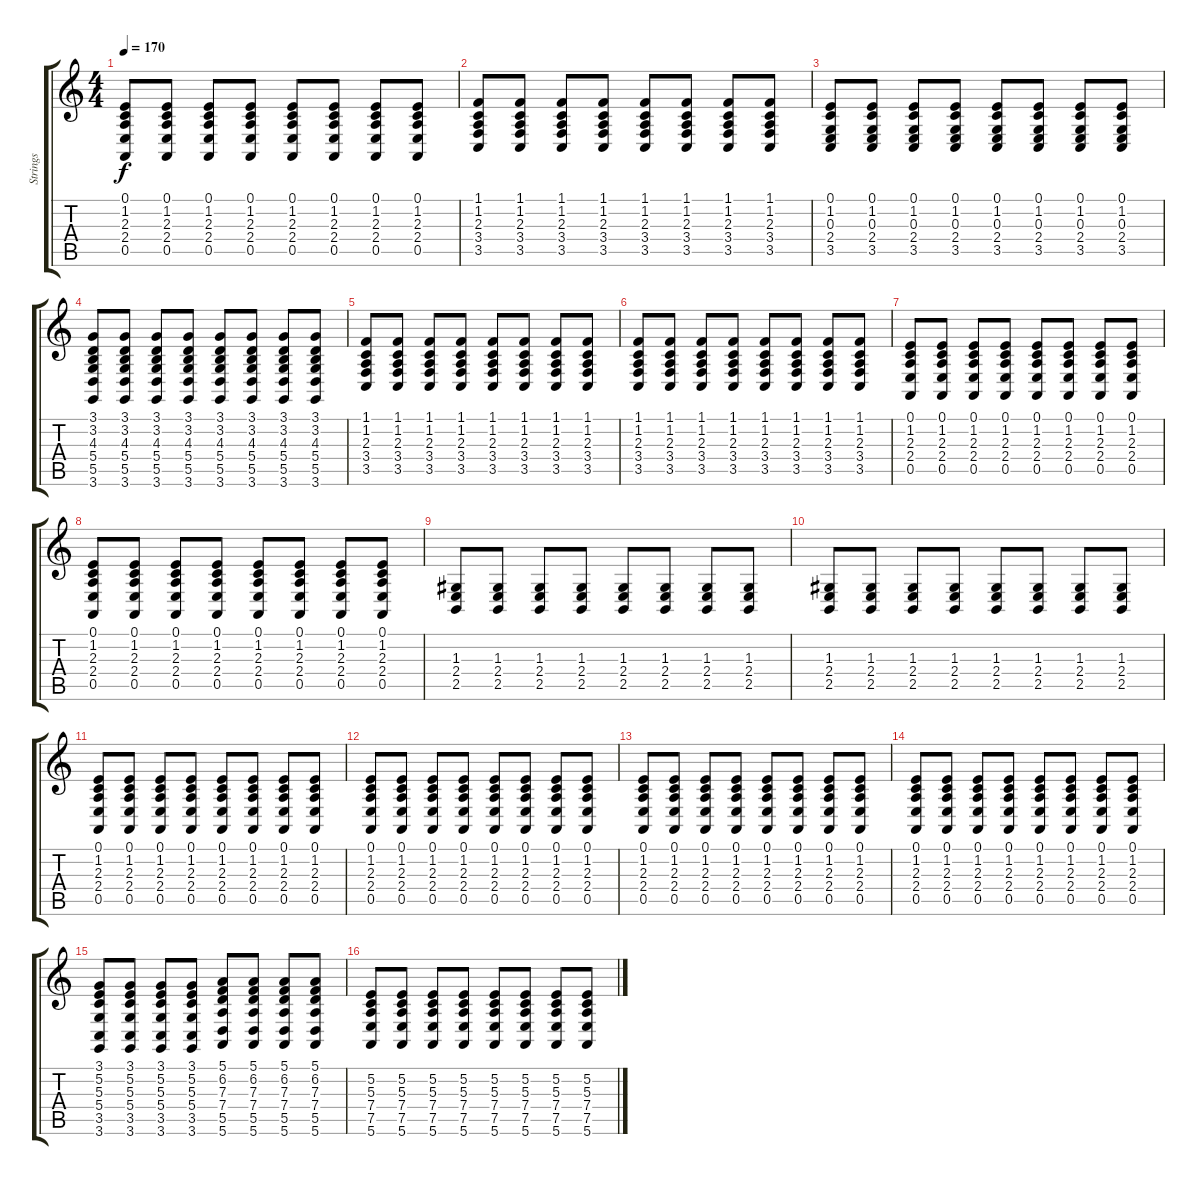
\track ("Strings" "Strings") {instrument synthstrings1}
\staff {score tabs}
\tuning (E4 B3 G3 D3 A2 E2) {hide}
\ts (4 4)
\tempo 170
\clef g2
\ks c
(0.1 1.2 2.3 2.4 0.5).8{dy f} (0.1 1.2 2.3 2.4 0.5).8 (0.1 1.2 2.3 2.4 0.5).8 (0.1 1.2 2.3 2.4 0.5).8 (0.1 1.2 2.3 2.4 0.5).8 (0.1 1.2 2.3 2.4 0.5).8 (0.1 1.2 2.3 2.4 0.5).8 (0.1 1.2 2.3 2.4 0.5).8 |
(1.1 1.2 2.3 3.4 3.5).8 (1.1 1.2 2.3 3.4 3.5).8 (1.1 1.2 2.3 3.4 3.5).8 (1.1 1.2 2.3 3.4 3.5).8 (1.1 1.2 2.3 3.4 3.5).8 (1.1 1.2 2.3 3.4 3.5).8 (1.1 1.2 2.3 3.4 3.5).8 (1.1 1.2 2.3 3.4 3.5).8 |
(0.1 1.2 0.3 2.4 3.5).8 (0.1 1.2 0.3 2.4 3.5).8 (0.1 1.2 0.3 2.4 3.5).8 (0.1 1.2 0.3 2.4 3.5).8 (0.1 1.2 0.3 2.4 3.5).8 (0.1 1.2 0.3 2.4 3.5).8 (0.1 1.2 0.3 2.4 3.5).8 (0.1 1.2 0.3 2.4 3.5).8 |
(3.1 3.2 4.3 5.4 5.5 3.6).8 (3.1 3.2 4.3 5.4 5.5 3.6).8 (3.1 3.2 4.3 5.4 5.5 3.6).8 (3.1 3.2 4.3 5.4 5.5 3.6).8 (3.1 3.2 4.3 5.4 5.5 3.6).8 (3.1 3.2 4.3 5.4 5.5 3.6).8 (3.1 3.2 4.3 5.4 5.5 3.6).8 (3.1 3.2 4.3 5.4 5.5 3.6).8 |
(1.1 1.2 2.3 3.4 3.5).8 (1.1 1.2 2.3 3.4 3.5).8 (1.1 1.2 2.3 3.4 3.5).8 (1.1 1.2 2.3 3.4 3.5).8 (1.1 1.2 2.3 3.4 3.5).8 (1.1 1.2 2.3 3.4 3.5).8 (1.1 1.2 2.3 3.4 3.5).8 (1.1 1.2 2.3 3.4 3.5).8 |
(1.1 1.2 2.3 3.4 3.5).8 (1.1 1.2 2.3 3.4 3.5).8 (1.1 1.2 2.3 3.4 3.5).8 (1.1 1.2 2.3 3.4 3.5).8 (1.1 1.2 2.3 3.4 3.5).8 (1.1 1.2 2.3 3.4 3.5).8 (1.1 1.2 2.3 3.4 3.5).8 (1.1 1.2 2.3 3.4 3.5).8 |
(0.1 1.2 2.3 2.4 0.5).8 (0.1 1.2 2.3 2.4 0.5).8 (0.1 1.2 2.3 2.4 0.5).8 (0.1 1.2 2.3 2.4 0.5).8 (0.1 1.2 2.3 2.4 0.5).8 (0.1 1.2 2.3 2.4 0.5).8 (0.1 1.2 2.3 2.4 0.5).8 (0.1 1.2 2.3 2.4 0.5).8 |
(0.1 1.2 2.3 2.4 0.5).8 (0.1 1.2 2.3 2.4 0.5).8 (0.1 1.2 2.3 2.4 0.5).8 (0.1 1.2 2.3 2.4 0.5).8 (0.1 1.2 2.3 2.4 0.5).8 (0.1 1.2 2.3 2.4 0.5).8 (0.1 1.2 2.3 2.4 0.5).8 (0.1 1.2 2.3 2.4 0.5).8 |
(1.3 2.4 2.5).8 (1.3 2.4 2.5).8 (1.3 2.4 2.5).8 (1.3 2.4 2.5).8 (1.3 2.4 2.5).8 (1.3 2.4 2.5).8 (1.3 2.4 2.5).8 (1.3 2.4 2.5).8 |
(1.3 2.4 2.5).8 (1.3 2.4 2.5).8 (1.3 2.4 2.5).8 (1.3 2.4 2.5).8 (1.3 2.4 2.5).8 (1.3 2.4 2.5).8 (1.3 2.4 2.5).8 (1.3 2.4 2.5).8 |
(0.1 1.2 2.3 2.4 0.5).8 (0.1 1.2 2.3 2.4 0.5).8 (0.1 1.2 2.3 2.4 0.5).8 (0.1 1.2 2.3 2.4 0.5).8 (0.1 1.2 2.3 2.4 0.5).8 (0.1 1.2 2.3 2.4 0.5).8 (0.1 1.2 2.3 2.4 0.5).8 (0.1 1.2 2.3 2.4 0.5).8 |
(0.1 1.2 2.3 2.4 0.5).8 (0.1 1.2 2.3 2.4 0.5).8 (0.1 1.2 2.3 2.4 0.5).8 (0.1 1.2 2.3 2.4 0.5).8 (0.1 1.2 2.3 2.4 0.5).8 (0.1 1.2 2.3 2.4 0.5).8 (0.1 1.2 2.3 2.4 0.5).8 (0.1 1.2 2.3 2.4 0.5).8 |
(0.1 1.2 2.3 2.4 0.5).8 (0.1 1.2 2.3 2.4 0.5).8 (0.1 1.2 2.3 2.4 0.5).8 (0.1 1.2 2.3 2.4 0.5).8 (0.1 1.2 2.3 2.4 0.5).8 (0.1 1.2 2.3 2.4 0.5).8 (0.1 1.2 2.3 2.4 0.5).8 (0.1 1.2 2.3 2.4 0.5).8 |
(0.1 1.2 2.3 2.4 0.5).8 (0.1 1.2 2.3 2.4 0.5).8 (0.1 1.2 2.3 2.4 0.5).8 (0.1 1.2 2.3 2.4 0.5).8 (0.1 1.2 2.3 2.4 0.5).8 (0.1 1.2 2.3 2.4 0.5).8 (0.1 1.2 2.3 2.4 0.5).8 (0.1 1.2 2.3 2.4 0.5).8 |
(3.1 5.2 5.3 5.4 3.5 3.6).8 (3.1 5.2 5.3 5.4 3.5 3.6).8 (3.1 5.2 5.3 5.4 3.5 3.6).8 (3.1 5.2 5.3 5.4 3.5 3.6).8 (5.1 6.2 7.3 7.4 5.5 5.6).8 (5.1 6.2 7.3 7.4 5.5 5.6).8 (5.1 6.2 7.3 7.4 5.5 5.6).8 (5.1 6.2 7.3 7.4 5.5 5.6).8 |
(5.2 5.3 7.4 7.5 5.6).8 (5.2 5.3 7.4 7.5 5.6).8 (5.2 5.3 7.4 7.5 5.6).8 (5.2 5.3 7.4 7.5 5.6).8 (5.2 5.3 7.4 7.5 5.6).8 (5.2 5.3 7.4 7.5 5.6).8 (5.2 5.3 7.4 7.5 5.6).8 (5.2 5.3 7.4 7.5 5.6).8
